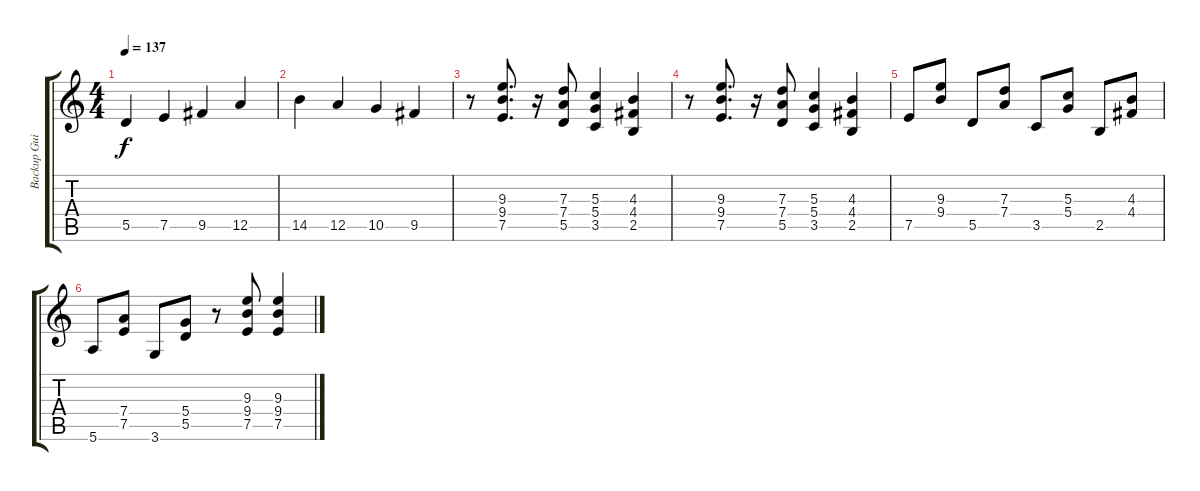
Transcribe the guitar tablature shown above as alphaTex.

\track ("Backup Guitar" "Backup Gui") {instrument overdrivenguitar}
\staff {score tabs}
\tuning (E4 B3 G3 D3 A2 E2) {hide}
\ts (4 4)
\tempo 137
\clef g2
\ks c
5.5.4{dy f} 7.5.4 9.5.4 12.5.4 |
14.5.4 12.5.4 10.5.4 9.5.4 |
r.8 (9.3 9.4 7.5).8{d} r.16 (7.3 7.4 5.5).8 (5.3 5.4 3.5).4 (4.3 4.4 2.5).4 |
r.8 (9.3 9.4 7.5).8{d} r.16 (7.3 7.4 5.5).8 (5.3 5.4 3.5).4 (4.3 4.4 2.5).4 |
7.5.8 (9.3 9.4).8 5.5.8 (7.3 7.4).8 3.5.8 (5.3 5.4).8 2.5.8 (4.3 4.4).8 |
5.6.8 (7.4 7.5).8 3.6.8 (5.4 5.5).8 r.8 (9.3 9.4 7.5).8 (9.3 9.4 7.5).4
